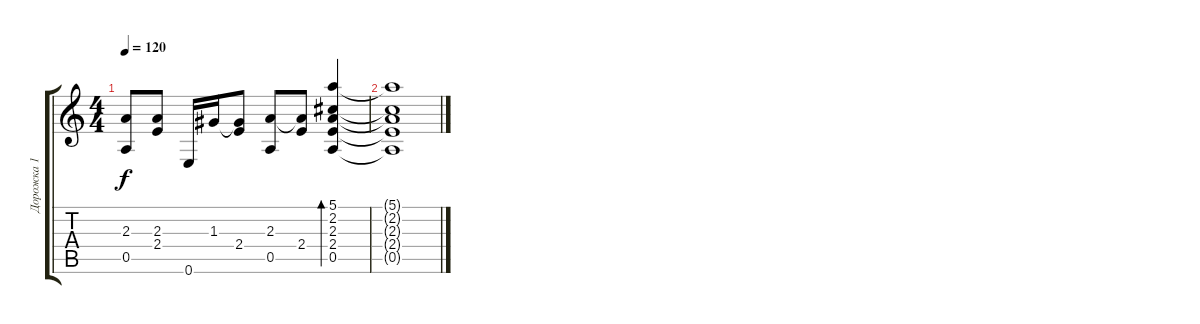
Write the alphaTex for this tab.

\track ("Дорожка 1" "Дорожка 1") {instrument acousticguitarsteel}
\staff {score tabs}
\tuning (E4 B3 G3 D3 A2 E2) {hide}
\ts (4 4)
\tempo 120
\clef g2
\ks c
(2.3 0.5).8{dy f} (2.3 2.4).8 0.6.16 1.3.16 (1.3{t} 2.4).8 (2.3 0.5).8 (2.3{t} 2.4).8 (5.1 2.2 2.3 2.4 0.5).4{bd 60} |
(5.1{t} 2.2{t} 2.3{t} 2.4{t} 0.5{t}).1
